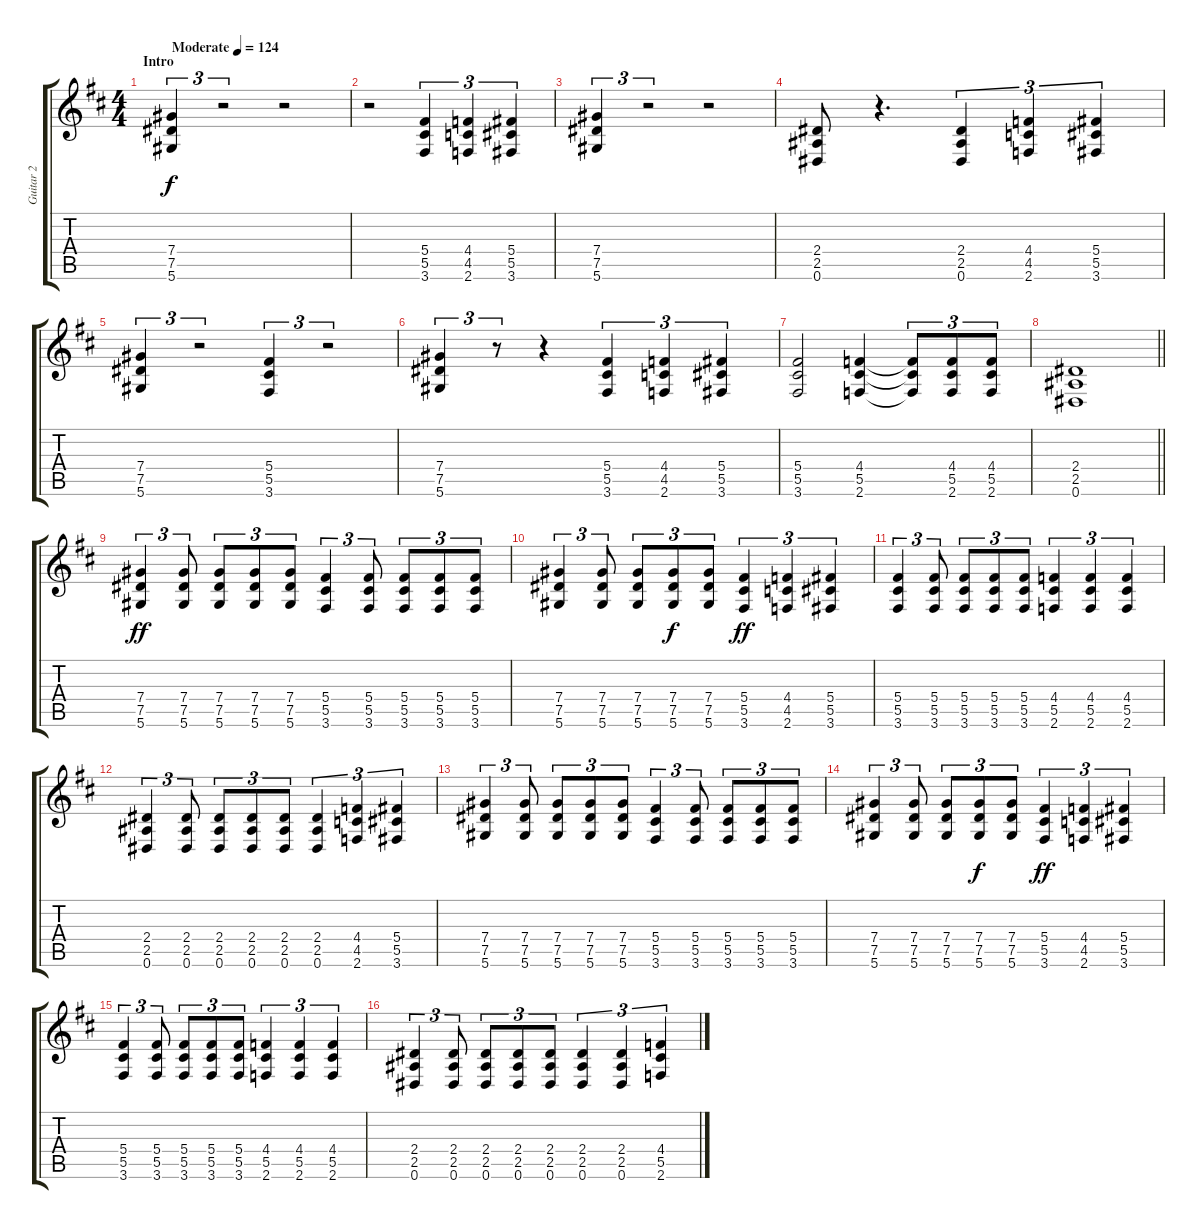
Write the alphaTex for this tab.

\track ("Guitar 2" "Guitar 2") {instrument distortionguitar}
\staff {score tabs}
\tuning (Eb4 Bb3 Gb3 Db3 Ab2 Eb2) {hide}
\ts (4 4)
\section ("" "Intro")
\tempo (124 "Moderate")
\clef g2
\ks d
(7.4 7.5 5.6).4{tu (3 2) dy f instrument distortionguitar} r.2{tu (3 2)} r.2 |
r.2 (5.4 5.5 3.6).4{tu (3 2)} (4.4 4.5 2.6).4{tu (3 2)} (5.4 5.5 3.6).4{tu (3 2)} |
(7.4 7.5 5.6).4{tu (3 2)} r.2{tu (3 2)} r.2 |
(2.4 2.5 0.6).8 r.4{d} (2.4 2.5 0.6).4{tu (3 2)} (4.4 4.5 2.6).4{tu (3 2)} (5.4 5.5 3.6).4{tu (3 2)} |
(7.4 7.5 5.6).4{tu (3 2)} r.2{tu (3 2)} (5.4 5.5 3.6).4{tu (3 2)} r.2{tu (3 2)} |
(7.4 7.5 5.6).4{tu (3 2)} r.8{tu (3 2)} r.4 (5.4 5.5 3.6).4{tu (3 2)} (4.4 4.5 2.6).4{tu (3 2)} (5.4 5.5 3.6).4{tu (3 2)} |
(5.4 5.5 3.6).2 (4.4 5.5 2.6).4 (4.4{t} 5.5{t} 2.6{t}).8{tu (3 2)} (4.4 5.5 2.6).8{tu (3 2)} (4.4 5.5 2.6).8{tu (3 2)} |
\barLineRight lightlight
(2.4 2.5 0.6).1 |
(7.4 7.5 5.6).4{tu (3 2) dy ff} (7.4 7.5 5.6).8{tu (3 2)} (7.4 7.5 5.6).8{tu (3 2)} (7.4 7.5 5.6).8{tu (3 2)} (7.4 7.5 5.6).8{tu (3 2)} (5.4 5.5 3.6).4{tu (3 2)} (5.4 5.5 3.6).8{tu (3 2)} (5.4 5.5 3.6).8{tu (3 2)} (5.4 5.5 3.6).8{tu (3 2)} (5.4 5.5 3.6).8{tu (3 2)} |
(7.4 7.5 5.6).4{tu (3 2)} (7.4 7.5 5.6).8{tu (3 2)} (7.4 7.5 5.6).8{tu (3 2)} (7.4 7.5 5.6).8{tu (3 2) dy f} (7.4 7.5 5.6).8{tu (3 2)} (5.4 5.5 3.6).4{tu (3 2) dy ff} (4.4 4.5 2.6).4{tu (3 2)} (5.4 5.5 3.6).4{tu (3 2)} |
(5.4 5.5 3.6).4{tu (3 2)} (5.4 5.5 3.6).8{tu (3 2)} (5.4 5.5 3.6).8{tu (3 2)} (5.4 5.5 3.6).8{tu (3 2)} (5.4 5.5 3.6).8{tu (3 2)} (4.4 5.5 2.6).4{tu (3 2)} (4.4 5.5 2.6).4{tu (3 2)} (4.4 5.5 2.6).4{tu (3 2)} |
(2.4 2.5 0.6).4{tu (3 2)} (2.4 2.5 0.6).8{tu (3 2)} (2.4 2.5 0.6).8{tu (3 2)} (2.4 2.5 0.6).8{tu (3 2)} (2.4 2.5 0.6).8{tu (3 2)} (2.4 2.5 0.6).4{tu (3 2)} (4.4 4.5 2.6).4{tu (3 2)} (5.4 5.5 3.6).4{tu (3 2)} |
(7.4 7.5 5.6).4{tu (3 2)} (7.4 7.5 5.6).8{tu (3 2)} (7.4 7.5 5.6).8{tu (3 2)} (7.4 7.5 5.6).8{tu (3 2)} (7.4 7.5 5.6).8{tu (3 2)} (5.4 5.5 3.6).4{tu (3 2)} (5.4 5.5 3.6).8{tu (3 2)} (5.4 5.5 3.6).8{tu (3 2)} (5.4 5.5 3.6).8{tu (3 2)} (5.4 5.5 3.6).8{tu (3 2)} |
(7.4 7.5 5.6).4{tu (3 2)} (7.4 7.5 5.6).8{tu (3 2)} (7.4 7.5 5.6).8{tu (3 2)} (7.4 7.5 5.6).8{tu (3 2) dy f} (7.4 7.5 5.6).8{tu (3 2)} (5.4 5.5 3.6).4{tu (3 2) dy ff} (4.4 4.5 2.6).4{tu (3 2)} (5.4 5.5 3.6).4{tu (3 2)} |
(5.4 5.5 3.6).4{tu (3 2)} (5.4 5.5 3.6).8{tu (3 2)} (5.4 5.5 3.6).8{tu (3 2)} (5.4 5.5 3.6).8{tu (3 2)} (5.4 5.5 3.6).8{tu (3 2)} (4.4 5.5 2.6).4{tu (3 2)} (4.4 5.5 2.6).4{tu (3 2)} (4.4 5.5 2.6).4{tu (3 2)} |
(2.4 2.5 0.6).4{tu (3 2)} (2.4 2.5 0.6).8{tu (3 2)} (2.4 2.5 0.6).8{tu (3 2)} (2.4 2.5 0.6).8{tu (3 2)} (2.4 2.5 0.6).8{tu (3 2)} (2.4 2.5 0.6).4{tu (3 2)} (2.4 2.5 0.6).4{tu (3 2)} (4.4 5.5 2.6).4{tu (3 2)}
